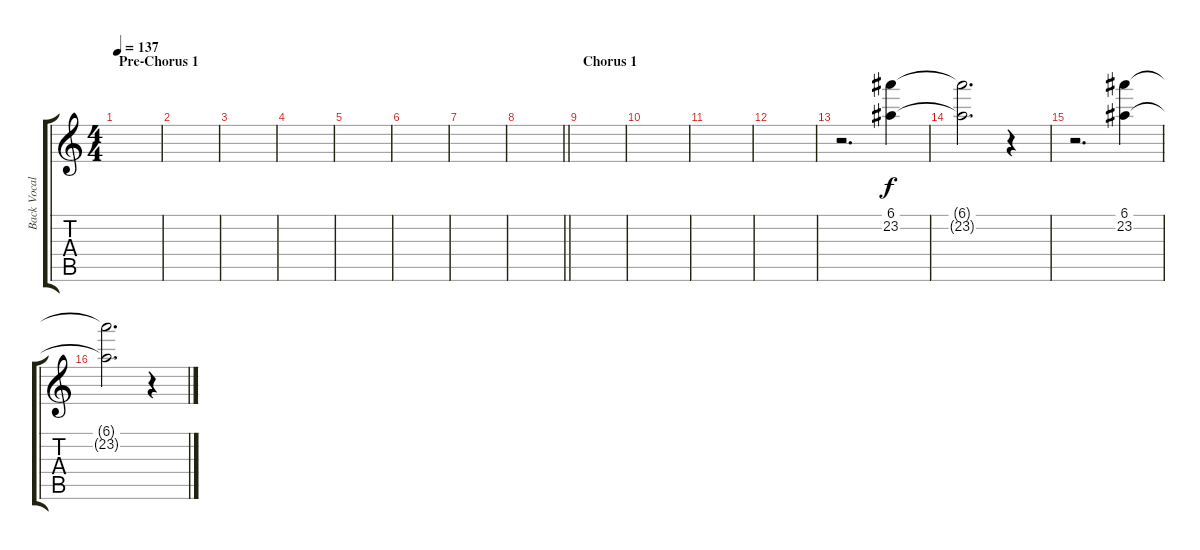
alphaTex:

\track ("Back Vocal" "Back Vocal") {instrument overdrivenguitar}
\staff {score tabs}
\tuning (E4 B3 G3 D3 A2 E2) {hide}
\ts (4 4)
\section ("" "Pre-Chorus 1")
\tempo 137
\clef g2
\ks c
|
|
|
|
|
|
|
\barLineRight lightlight
|
\section ("" "Chorus 1")
|
|
|
|
r.2{d} (6.1 23.2).4 |
(6.1{t} 23.2{t}).2{d} r.4 |
r.2{d} (6.1 23.2).4 |
(6.1{t} 23.2{t}).2{d} r.4
